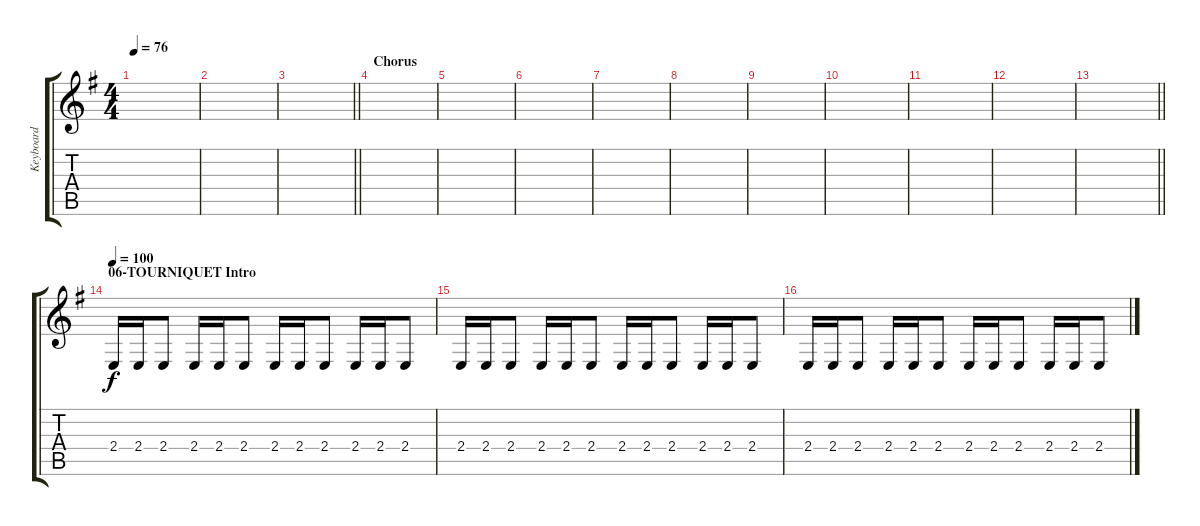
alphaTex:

\track ("Keyboard" "Keyboard") {instrument fx6goblins}
\staff {score tabs}
\tuning (E4 B3 G3 D3 A2 E2) {hide}
\ts (4 4)
\tempo 76
\clef g2
\ks g
|
|
\barLineRight lightlight
|
\section ("" "Chorus")
|
|
|
|
|
|
|
|
|
\barLineRight lightlight
|
\section ("" "06-TOURNIQUET Intro")
\tempo 100
2.4.16{volume 11 instrument taikodrum} 2.4.16 2.4.8 2.4.16 2.4.16 2.4.8 2.4.16{volume 10 instrument taikodrum} 2.4.16 2.4.8 2.4.16 2.4.16 2.4.8 |
2.4.16{volume 11 instrument taikodrum} 2.4.16 2.4.8 2.4.16 2.4.16 2.4.8 2.4.16{volume 10 instrument taikodrum} 2.4.16 2.4.8 2.4.16 2.4.16 2.4.8 |
2.4.16{volume 11 instrument taikodrum} 2.4.16 2.4.8 2.4.16 2.4.16 2.4.8 2.4.16{volume 10 instrument taikodrum} 2.4.16 2.4.8 2.4.16 2.4.16 2.4.8
